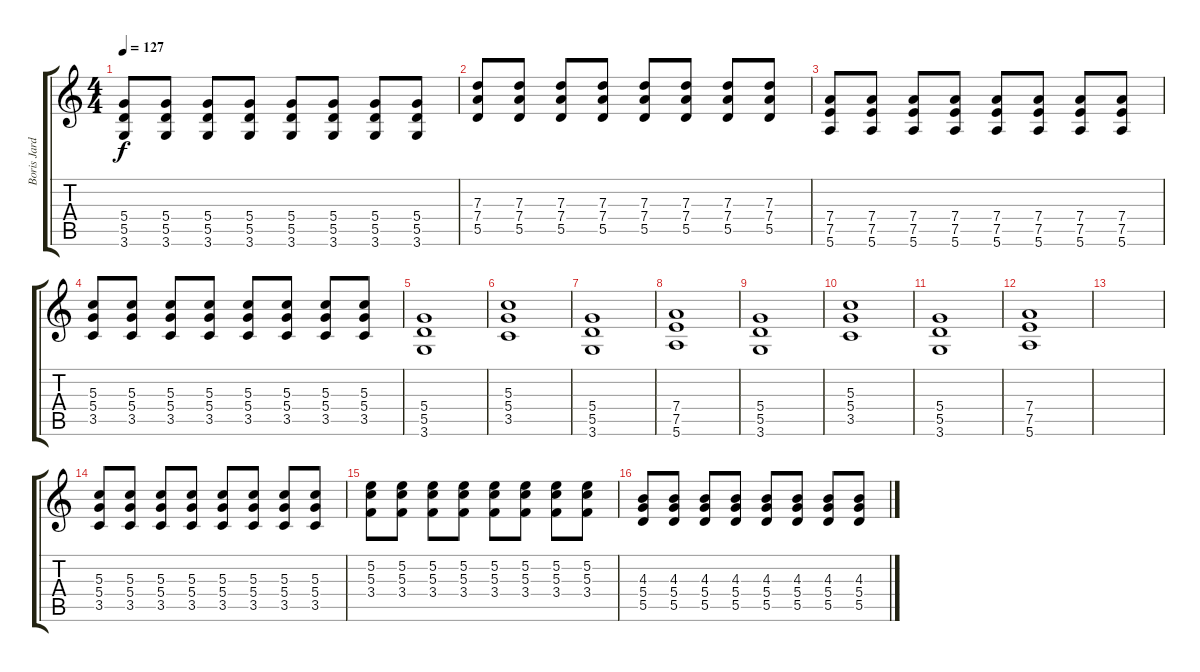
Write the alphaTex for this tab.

\track ("Boris Jardel" "Boris Jard") {instrument distortionguitar}
\staff {score tabs}
\tuning (E4 B3 G3 D3 A2 E2) {hide}
\ts (4 4)
\tempo 127
\clef g2
\ks c
(5.4 5.5 3.6).8{dy f} (5.4 5.5 3.6).8 (5.4 5.5 3.6).8 (5.4 5.5 3.6).8 (5.4 5.5 3.6).8 (5.4 5.5 3.6).8 (5.4 5.5 3.6).8 (5.4 5.5 3.6).8 |
(7.3 7.4 5.5).8 (7.3 7.4 5.5).8 (7.3 7.4 5.5).8 (7.3 7.4 5.5).8 (7.3 7.4 5.5).8 (7.3 7.4 5.5).8 (7.3 7.4 5.5).8 (7.3 7.4 5.5).8 |
(7.4 7.5 5.6).8 (7.4 7.5 5.6).8 (7.4 7.5 5.6).8 (7.4 7.5 5.6).8 (7.4 7.5 5.6).8 (7.4 7.5 5.6).8 (7.4 7.5 5.6).8 (7.4 7.5 5.6).8 |
(5.3 5.4 3.5).8 (5.3 5.4 3.5).8 (5.3 5.4 3.5).8 (5.3 5.4 3.5).8 (5.3 5.4 3.5).8 (5.3 5.4 3.5).8 (5.3 5.4 3.5).8 (5.3 5.4 3.5).8 |
(5.4 5.5 3.6).1 |
(5.3 5.4 3.5).1 |
(5.4 5.5 3.6).1 |
(7.4 7.5 5.6).1 |
(5.4 5.5 3.6).1 |
(5.3 5.4 3.5).1 |
(5.4 5.5 3.6).1 |
(7.4 7.5 5.6).1 |
|
(5.3 5.4 3.5).8 (5.3 5.4 3.5).8 (5.3 5.4 3.5).8 (5.3 5.4 3.5).8 (5.3 5.4 3.5).8 (5.3 5.4 3.5).8 (5.3 5.4 3.5).8 (5.3 5.4 3.5).8 |
(5.2 5.3 3.4).8 (5.2 5.3 3.4).8 (5.2 5.3 3.4).8 (5.2 5.3 3.4).8 (5.2 5.3 3.4).8 (5.2 5.3 3.4).8 (5.2 5.3 3.4).8 (5.2 5.3 3.4).8 |
(4.3 5.4 5.5).8 (4.3 5.4 5.5).8 (4.3 5.4 5.5).8 (4.3 5.4 5.5).8 (4.3 5.4 5.5).8 (4.3 5.4 5.5).8 (4.3 5.4 5.5).8 (4.3 5.4 5.5).8
